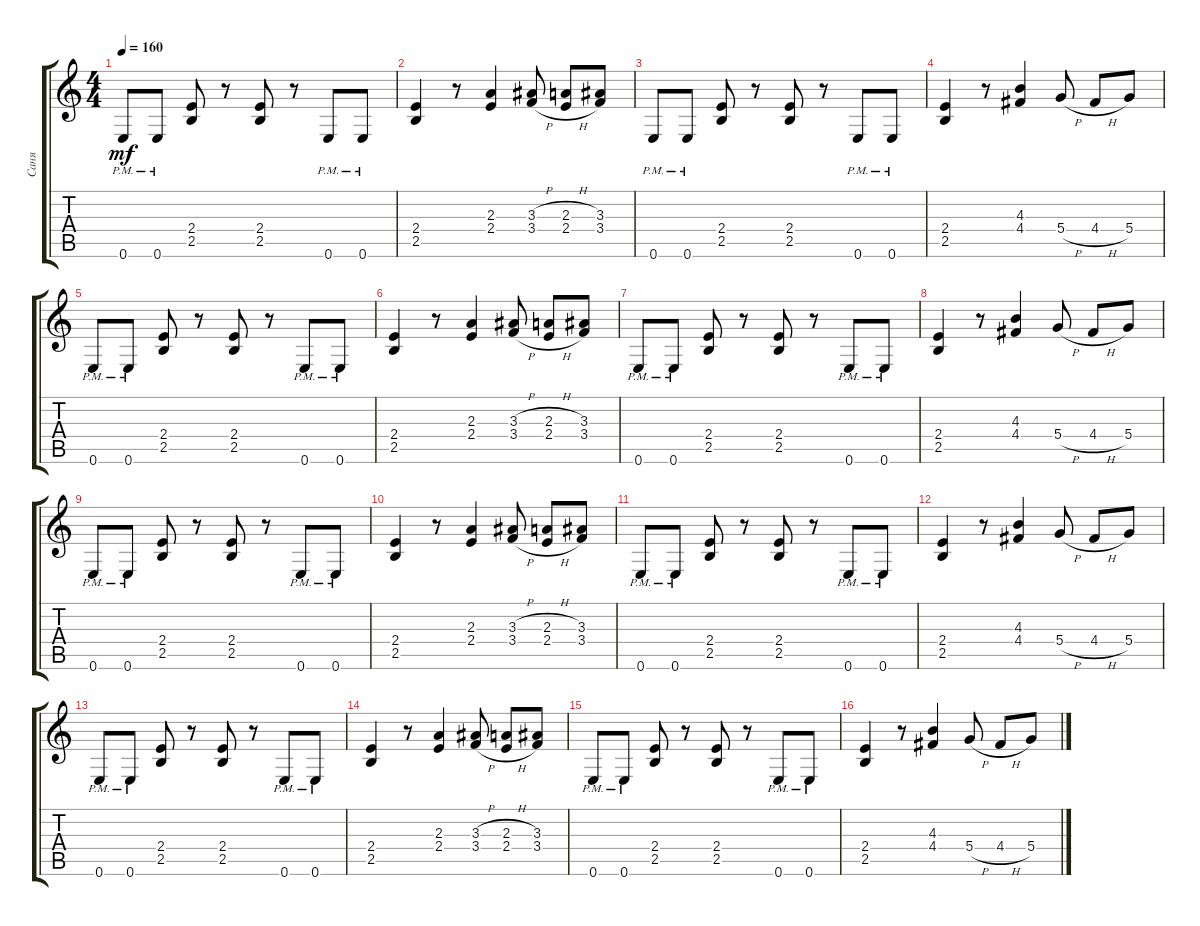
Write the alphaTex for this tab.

\track ("Саня" "Саня") {instrument distortionguitar}
\staff {score tabs}
\tuning (E4 B3 G3 D3 A2 E2) {hide}
\ts (4 4)
\tempo 160
\clef g2
\ks c
0.6{pm}.8{dy mf} 0.6{pm}.8 (2.4 2.5).8 r.8 (2.4 2.5).8 r.8 0.6{pm}.8 0.6{pm}.8 |
(2.4 2.5).4 r.8 (2.3 2.4).4 (3.3{h} 3.4{h}).8 (2.3{h} 2.4{h}).8 (3.3 3.4).8 |
0.6{pm}.8 0.6{pm}.8 (2.4 2.5).8 r.8 (2.4 2.5).8 r.8 0.6{pm}.8 0.6{pm}.8 |
(2.4 2.5).4 r.8 (4.3 4.4).4 5.4{h}.8 4.4{h}.8 5.4.8 |
0.6{pm}.8 0.6{pm}.8 (2.4 2.5).8 r.8 (2.4 2.5).8 r.8 0.6{pm}.8 0.6{pm}.8 |
(2.4 2.5).4 r.8 (2.3 2.4).4 (3.3{h} 3.4{h}).8 (2.3{h} 2.4{h}).8 (3.3 3.4).8 |
0.6{pm}.8 0.6{pm}.8 (2.4 2.5).8 r.8 (2.4 2.5).8 r.8 0.6{pm}.8 0.6{pm}.8 |
(2.4 2.5).4 r.8 (4.3 4.4).4 5.4{h}.8 4.4{h}.8 5.4.8 |
0.6{pm}.8 0.6{pm}.8 (2.4 2.5).8 r.8 (2.4 2.5).8 r.8 0.6{pm}.8 0.6{pm}.8 |
(2.4 2.5).4 r.8 (2.3 2.4).4 (3.3{h} 3.4{h}).8 (2.3{h} 2.4{h}).8 (3.3 3.4).8 |
0.6{pm}.8 0.6{pm}.8 (2.4 2.5).8 r.8 (2.4 2.5).8 r.8 0.6{pm}.8 0.6{pm}.8 |
(2.4 2.5).4 r.8 (4.3 4.4).4 5.4{h}.8 4.4{h}.8 5.4.8 |
0.6{pm}.8 0.6{pm}.8 (2.4 2.5).8 r.8 (2.4 2.5).8 r.8 0.6{pm}.8 0.6{pm}.8 |
(2.4 2.5).4 r.8 (2.3 2.4).4 (3.3{h} 3.4{h}).8 (2.3{h} 2.4{h}).8 (3.3 3.4).8 |
0.6{pm}.8 0.6{pm}.8 (2.4 2.5).8 r.8 (2.4 2.5).8 r.8 0.6{pm}.8 0.6{pm}.8 |
(2.4 2.5).4 r.8 (4.3 4.4).4 5.4{h}.8 4.4{h}.8 5.4.8
